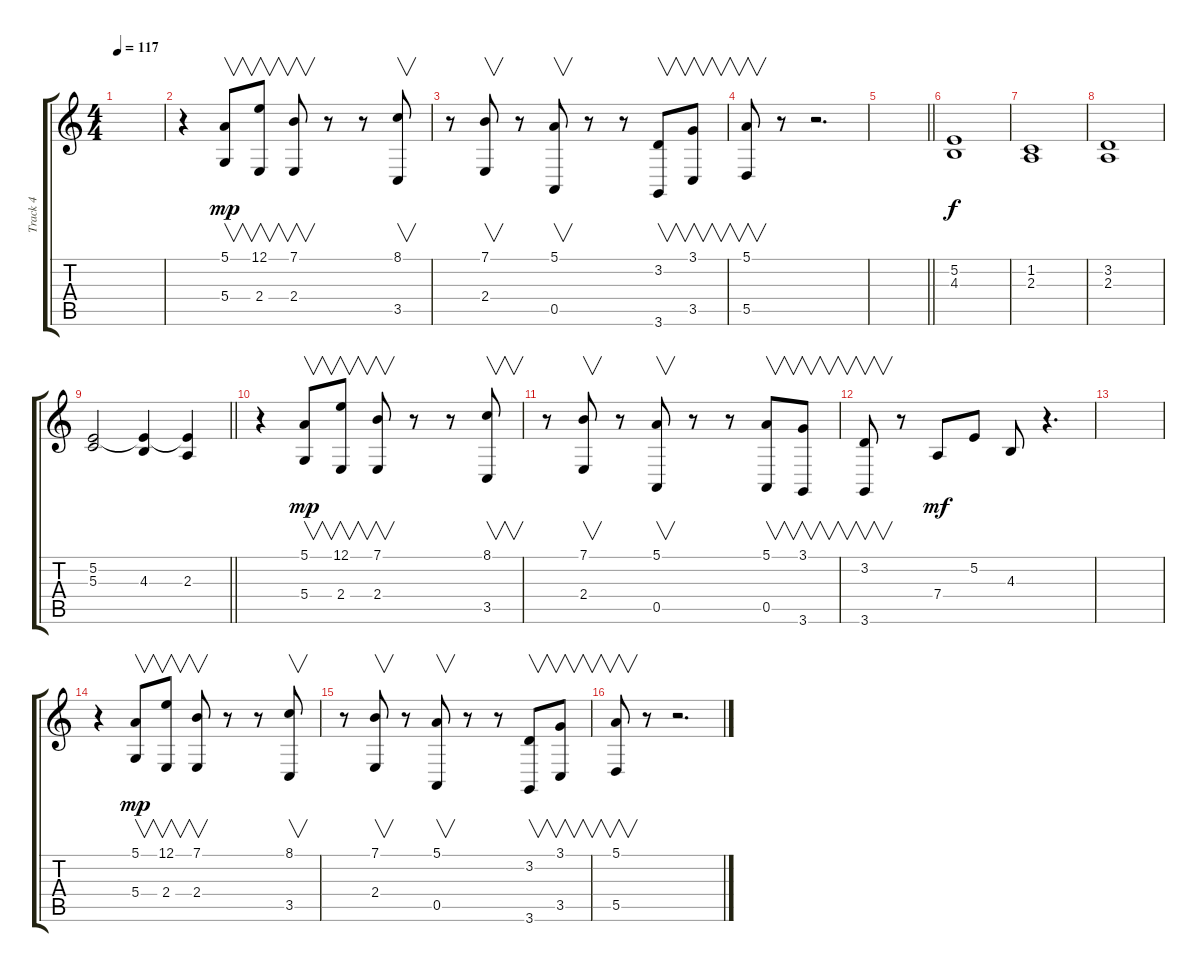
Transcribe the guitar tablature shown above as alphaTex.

\track ("Track 4" "Track 4") {instrument whistle}
\staff {score tabs}
\tuning (E4 B3 G3 D3 A2 E2) {hide}
\ts (4 4)
\tempo 117
\clef g2
\ks c
|
r.4{instrument whistle} (5.1 5.4).8{v dy mp} (12.1 2.4).8{v} (7.1 2.4).8{v} r.8 r.8 (8.1 3.5).8{v} |
r.8 (7.1 2.4).8{v} r.8 (5.1 0.5).8{v} r.8 r.8 (3.2 3.6).8{v} (3.1 3.5).8{v} |
(5.1 5.5).8{v} r.8 r.2{d} |
\barLineRight lightlight
|
(5.2 4.3).1{dy f} |
(1.2 2.3).1 |
(3.2 2.3).1 |
\barLineRight lightlight
(5.2 5.3).2 (5.2{t} 4.3).4 (5.2{t} 2.3).4 |
r.4 (5.1 5.4).8{v dy mp} (12.1 2.4).8{v} (7.1 2.4).8{v} r.8 r.8 (8.1 3.5).8{v} |
r.8 (7.1 2.4).8{v} r.8 (5.1 0.5).8{v} r.8 r.8 (5.1 0.5).8{v} (3.1 3.6).8{v} |
(3.2 3.6).8{v} r.8 7.4.8{dy mf instrument xylophone} 5.2.8 4.3.8 r.4{d} |
|
r.4{instrument whistle} (5.1 5.4).8{v dy mp} (12.1 2.4).8{v} (7.1 2.4).8{v} r.8 r.8 (8.1 3.5).8{v} |
r.8 (7.1 2.4).8{v} r.8 (5.1 0.5).8{v} r.8 r.8 (3.2 3.6).8{v} (3.1 3.5).8{v} |
(5.1 5.5).8{v} r.8 r.2{d}
